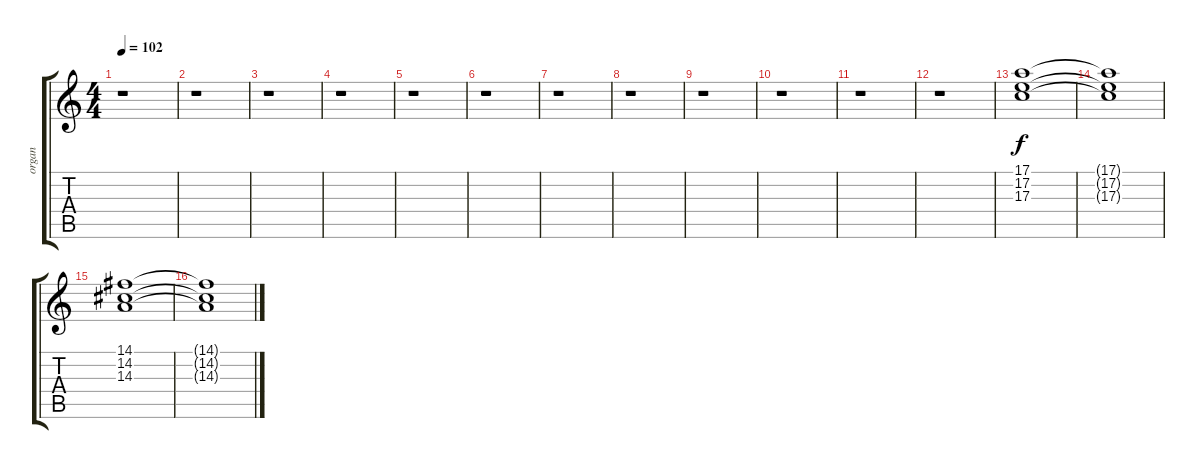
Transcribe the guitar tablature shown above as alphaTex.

\track ("organ" "organ") {instrument churchorgan}
\staff {score tabs}
\tuning (E4 B3 G3 D3 A2 E2) {hide}
\ts (4 4)
\tempo 102
\clef g2
\ks c
r.1{dy f} |
r.1 |
r.1 |
r.1 |
r.1 |
r.1 |
r.1 |
r.1 |
r.1 |
r.1 |
r.1 |
r.1 |
(17.1 17.2 17.3).1 |
(17.1{t} 17.2{t} 17.3{t}).1 |
(14.1 14.2 14.3).1 |
(14.1{t} 14.2{t} 14.3{t}).1
